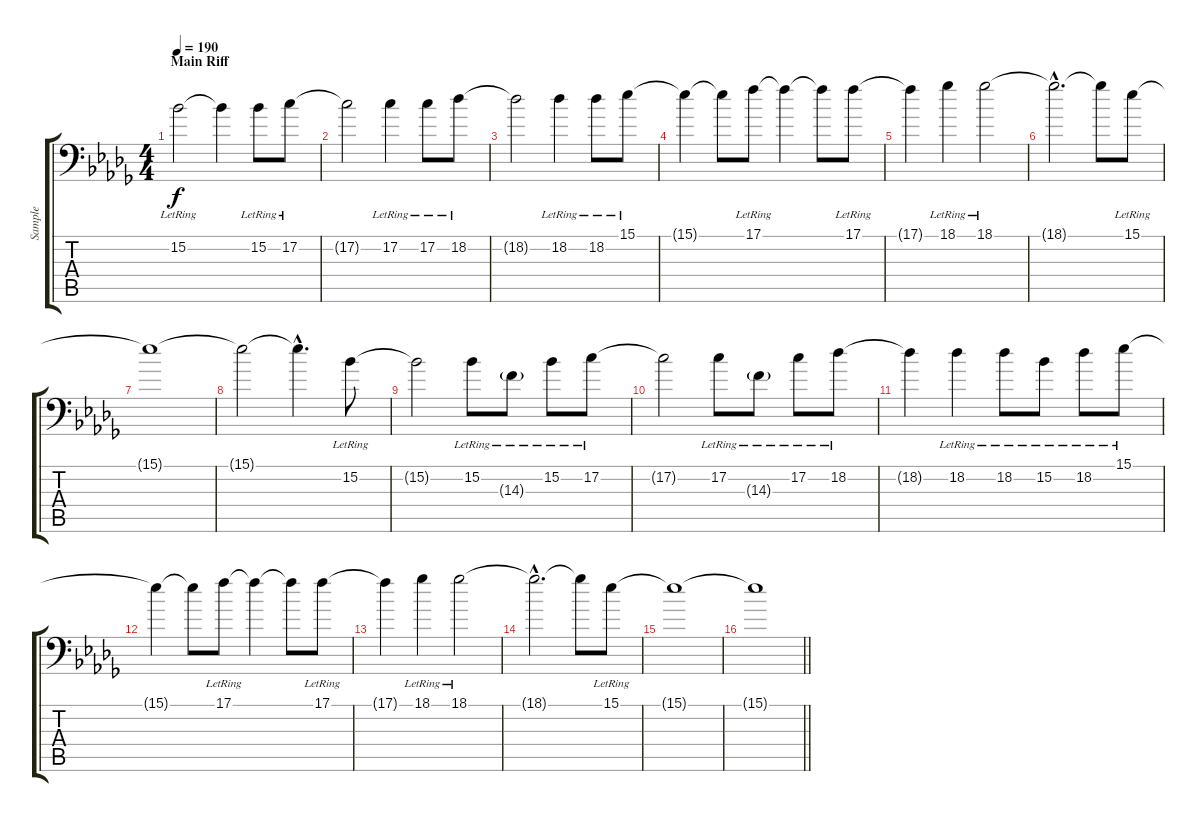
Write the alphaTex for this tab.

\track ("Sample" "Sample") {instrument stringensemble1}
\staff {score tabs}
\tuning (C4 G3 Eb3 Bb2 F2 Bb1) {hide}
\ts (4 4)
\section ("" "Main Riff")
\tempo 190
\clef f4
\ks db
15.2{lr}.2{dy f} 15.2{t}.4 15.2{lr}.8 17.2{lr}.8 |
17.2{t}.2 17.2{lr}.4 17.2{lr}.8 18.2{lr}.8 |
18.2{t}.2 18.2{lr}.4 18.2{lr}.8 15.1{lr}.8 |
15.1{t}.4 15.1{t}.8 17.1{lr}.8 17.1{t}.4 17.1{t}.8 17.1{lr}.8 |
17.1{t}.4 18.1{lr}.4 18.1{lr}.2 |
18.1{hac t}.2{d} 18.1{t}.8 15.1{lr}.8 |
15.1{t}.1 |
15.1{t}.2 15.1{hac t}.4{d} 15.2{lr}.8 |
15.2{t}.2 15.2{lr}.8 14.3{g lr}.8 15.2{lr}.8 17.2{lr}.8 |
17.2{t}.2 17.2{lr}.8 14.3{g lr}.8 17.2{lr}.8 18.2{lr}.8 |
18.2{t}.4 18.2{lr}.4 18.2{lr}.8 15.2{lr}.8 18.2{lr}.8 15.1{lr}.8 |
15.1{t}.4 15.1{t}.8 17.1{lr}.8 17.1{t}.4 17.1{t}.8 17.1{lr}.8 |
17.1{t}.4 18.1{lr}.4 18.1{lr}.2 |
18.1{hac t}.2{d} 18.1{t}.8 15.1{lr}.8 |
15.1{t}.1 |
\barLineRight lightlight
15.1{t}.1
